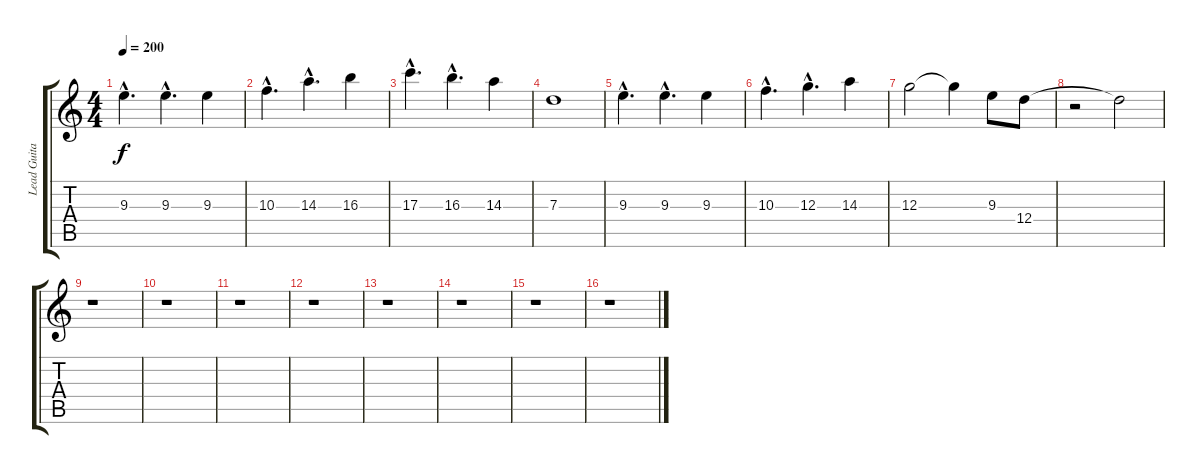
\track ("Lead Guitar (Totman)" "Lead Guita") {instrument distortionguitar}
\staff {score tabs}
\tuning (E4 B3 G3 D3 A2 E2) {hide}
\ts (4 4)
\tempo 200
\clef g2
\ks c
9.3{hac}.4{d dy f} 9.3{hac}.4{d} 9.3.4 |
10.3{hac}.4{d} 14.3{hac}.4{d} 16.3.4 |
17.3{hac}.4{d} 16.3{hac}.4{d} 14.3.4 |
7.3.1 |
9.3{hac}.4{d} 9.3{hac}.4{d} 9.3.4 |
10.3{hac}.4{d} 12.3{hac}.4{d} 14.3.4 |
12.3.2 12.3{t}.4 9.3.8 12.4.8 |
r.2 12.4{t}.2 |
r.1 |
r.1 |
r.1 |
r.1 |
r.1 |
r.1 |
r.1 |
r.1
